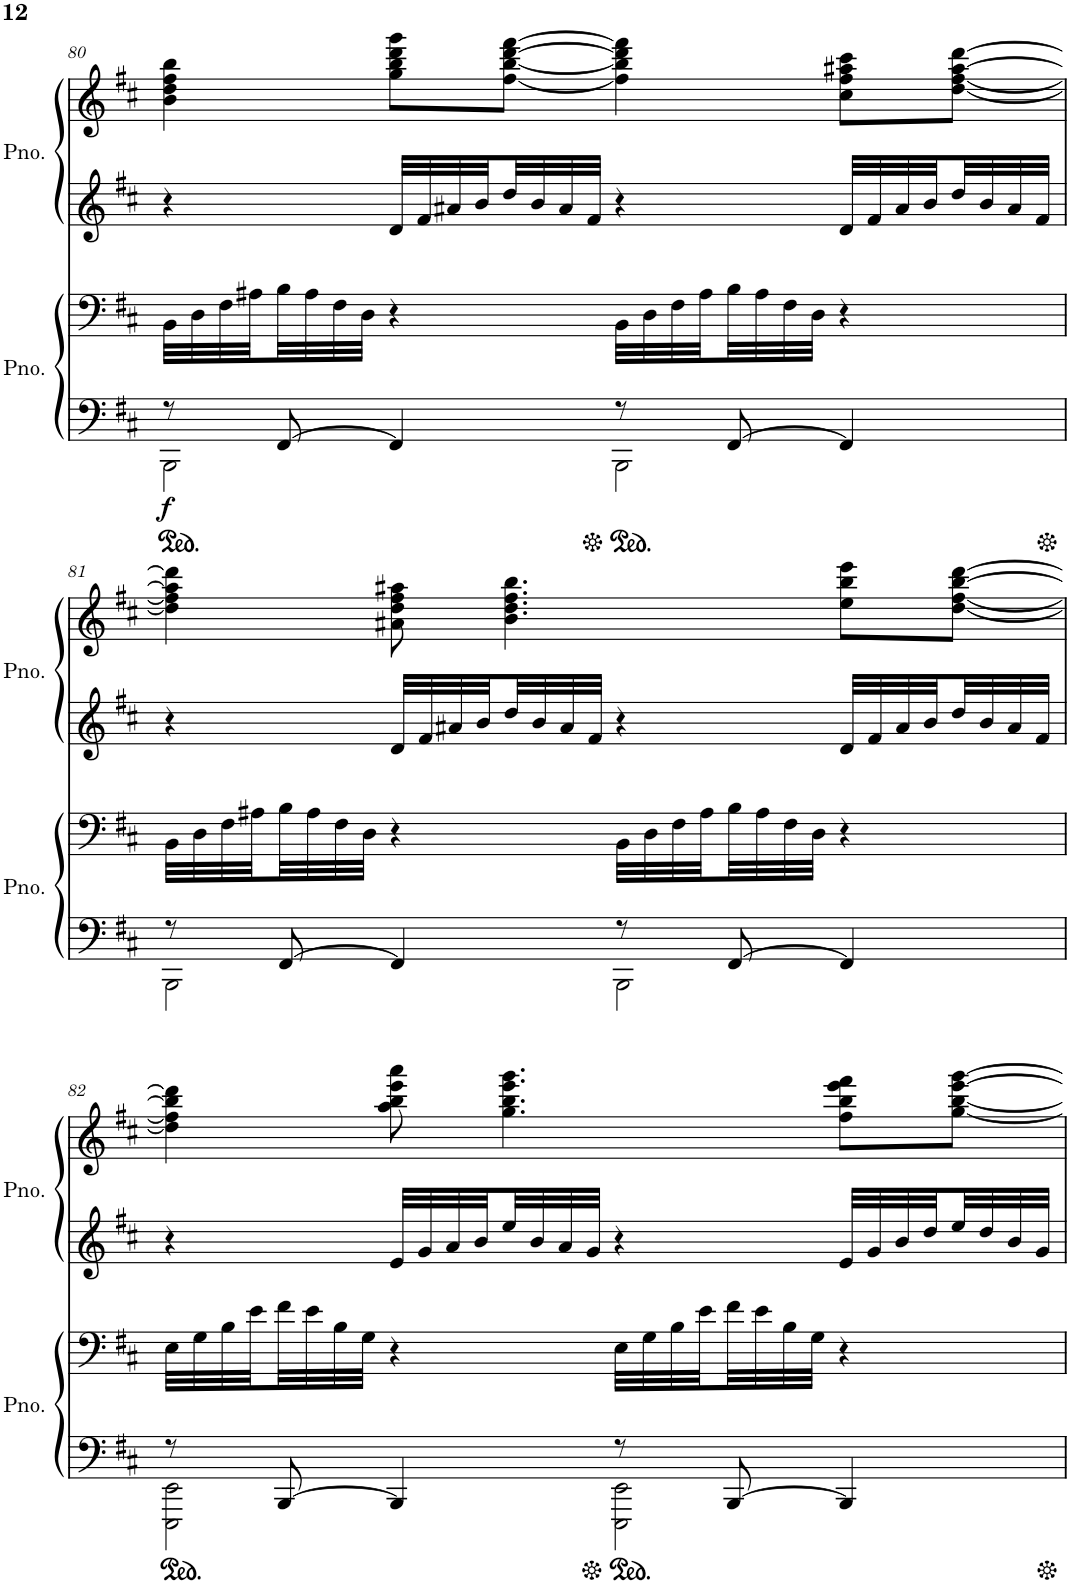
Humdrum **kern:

**kern	**kern	**dynam	**kern	**kern
*part2	*part2	*part2	*part1	*part1
*staff4	*staff3	*staff3/4	*staff2	*staff1
*I"Piano	*	*	*I"Piano	*
*I'Pno.	*	*	*I'Pno.	*
!!LO:PB:g=z
*clefF4	*clefF4	*	*clefG2	*clefG2
*k[f#c#]	*k[f#c#]	*	*k[f#c#]	*k[f#c#]
*M4/4	*M4/4	*	*M4/4	*M4/4
*met(c)	*met(c)	*	*met(c)	*met(c)
=80	=80	=80	=80	=80
*^	*	*	*	*
!	!	!	!LO:DY:b=2	!	!
8r	2BBB\	32BB\LLL	f	4r	4b\ 4dd\ 4ff#\ 4bb\
.	.	32D\	.	.	.
.	.	32F#\	.	.	.
.	.	32A#X\	.	.	.
[8FF#/	.	32B\	.	.	.
.	.	32A#\	.	.	.
.	.	32F#\	.	.	.
.	.	32D\JJJ	.	.	.
4FF#/]	.	4r	.	32d/LLL	8gg\ 8bb\ 8ddd\ 8ggg\L
.	.	.	.	32f#/	.
.	.	.	.	32a#X/	.
.	.	.	.	32b/	.
.	.	.	.	32dd/	[8ff#\ [8bb\ [8ddd\ [8fff#\J
.	.	.	.	32b/	.
.	.	.	.	32a#/	.
.	.	.	.	32f#/JJJ	.
8r	2BBB\	32BB\LLL	.	4r	4ff#\] 4bb\] 4ddd\] 4fff#\]
.	.	32D\	.	.	.
.	.	32F#\	.	.	.
.	.	32A#\	.	.	.
[8FF#/	.	32B\	.	.	.
.	.	32A#\	.	.	.
.	.	32F#\	.	.	.
.	.	32D\JJJ	.	.	.
4FF#/]	.	4r	.	32d/LLL	8cc#\ 8ff#\ 8aa#X\ 8ccc#\L
.	.	.	.	32f#/	.
.	.	.	.	32a#/	.
.	.	.	.	32b/	.
.	.	.	.	32dd/	[8dd\ [8ff#\ [8aa#\ [8ddd\J
.	.	.	.	32b/	.
.	.	.	.	32a#/	.
.	.	.	.	32f#/JJJ	.
!!LO:LB:g=z
=81	=81	=81	=81	=81	=81
8r	2BBB\	32BB\LLL	.	4r	4dd\] 4ff#\] 4aa#\] 4ddd\]
.	.	32D\	.	.	.
.	.	32F#\	.	.	.
.	.	32A#X\	.	.	.
[8FF#/	.	32B\	.	.	.
.	.	32A#\	.	.	.
.	.	32F#\	.	.	.
.	.	32D\JJJ	.	.	.
4FF#/]	.	4r	.	32d/LLL	8a#X\ 8dd\ 8ff#\ 8aa#X\
.	.	.	.	32f#/	.
.	.	.	.	32a#X/	.
.	.	.	.	32b/	.
.	.	.	.	32dd/	4.b\ 4.dd\ 4.ff#\ 4.bb\
.	.	.	.	32b/	.
.	.	.	.	32a#/	.
.	.	.	.	32f#/JJJ	.
8r	2BBB\	32BB\LLL	.	4r	.
.	.	32D\	.	.	.
.	.	32F#\	.	.	.
.	.	32A#\	.	.	.
[8FF#/	.	32B\	.	.	.
.	.	32A#\	.	.	.
.	.	32F#\	.	.	.
.	.	32D\JJJ	.	.	.
4FF#/]	.	4r	.	32d/LLL	8ee\ 8bb\ 8eee\L
.	.	.	.	32f#/	.
.	.	.	.	32a#/	.
.	.	.	.	32b/	.
.	.	.	.	32dd/	[8dd\ [8ff#\ [8bb\ [8ddd\J
.	.	.	.	32b/	.
.	.	.	.	32a#/	.
.	.	.	.	32f#/JJJ	.
!!LO:LB:g=z
=82	=82	=82	=82	=82	=82
8r	2EEE\ 2EE\	32E\LLL	.	4r	4dd\] 4ff#\] 4bb\] 4ddd\]
.	.	32G\	.	.	.
.	.	32B\	.	.	.
.	.	32e\	.	.	.
[8BBB/	.	32f#\	.	.	.
.	.	32e\	.	.	.
.	.	32B\	.	.	.
.	.	32G\JJJ	.	.	.
4BBB/]	.	4r	.	32e/LLL	8aa\ 8bb\ 8eee\ 8aaa\
.	.	.	.	32g/	.
.	.	.	.	32a/	.
.	.	.	.	32b/	.
.	.	.	.	32ee/	4.gg\ 4.bb\ 4.eee\ 4.ggg\
.	.	.	.	32b/	.
.	.	.	.	32a/	.
.	.	.	.	32g/JJJ	.
8r	2EEE\ 2EE\	32E\LLL	.	4r	.
.	.	32G\	.	.	.
.	.	32B\	.	.	.
.	.	32e\	.	.	.
[8BBB/	.	32f#\	.	.	.
.	.	32e\	.	.	.
.	.	32B\	.	.	.
.	.	32G\JJJ	.	.	.
4BBB/]	.	4r	.	32e/LLL	8ff#\ 8bb\ 8eee\ 8fff#\L
.	.	.	.	32g/	.
.	.	.	.	32b/	.
.	.	.	.	32dd/	.
.	.	.	.	32ee/	[8gg\ [8bb\ [8eee\ [8ggg\J
.	.	.	.	32dd/	.
.	.	.	.	32b/	.
.	.	.	.	32g/JJJ	.
*v	*v	*	*	*	*
=	=	=	=	=
*-	*-	*-	*-	*-
